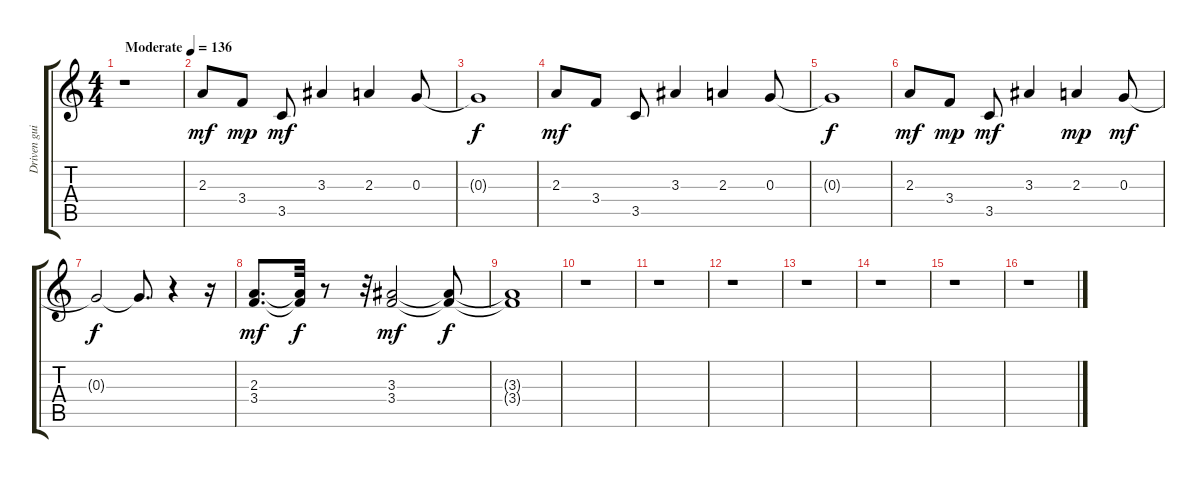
\track ("Driven guitar" "Driven gui") {instrument overdrivenguitar}
\staff {score tabs}
\tuning (E4 B3 G3 D3 A2 E2) {hide}
\ts (4 4)
\tempo (136 "Moderate")
\clef g2
\ks c
r.1{dy mf instrument overdrivenguitar} |
2.3.8 3.4.8{dy mp} 3.5.8{dy mf} 3.3.4 2.3.4 0.3.8 |
0.3{t}.1{dy f} |
2.3.8{dy mf} 3.4.8 3.5.8 3.3.4 2.3.4 0.3.8 |
0.3{t}.1{dy f} |
2.3.8{dy mf} 3.4.8{dy mp} 3.5.8{dy mf} 3.3.4 2.3.4{dy mp} 0.3.8{dy mf} |
0.3{t}.2{dy f} 0.3{t}.8{d} r.4 r.16 |
(2.3 3.4).8{d dy mf} (2.3{t} 3.4{t}).32{dy f} r.8 r.32 (3.3 3.4).2{dy mf} (3.3{t} 3.4{t}).8{dy f} |
(3.3{t} 3.4{t}).1 |
r.1 |
r.1 |
r.1 |
r.1 |
r.1 |
r.1 |
r.1
